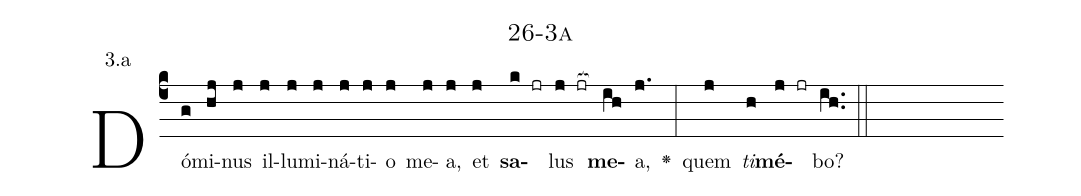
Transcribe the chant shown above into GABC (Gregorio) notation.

name: 26-3a;
annotation: 3.a;
%%
(c4)Dó(g)mi(hj)nus(j) il(j)lu(j)mi(j)ná(j)ti(j)o(j) me(j)a,(j) et(j) <b>sa</b>(k jr)lus(j jr[ocb:1{]) <b>me</b>(ih[ocb:0}])a,(j.) <v>\greheightstar</v>(:) quem(j) <i>ti</i>(h)<b>mé</b>(j jr)bo?(ih..) (::)


%E(j) u(j) o(j) u(h) a(j) e.(ih..) (::)
